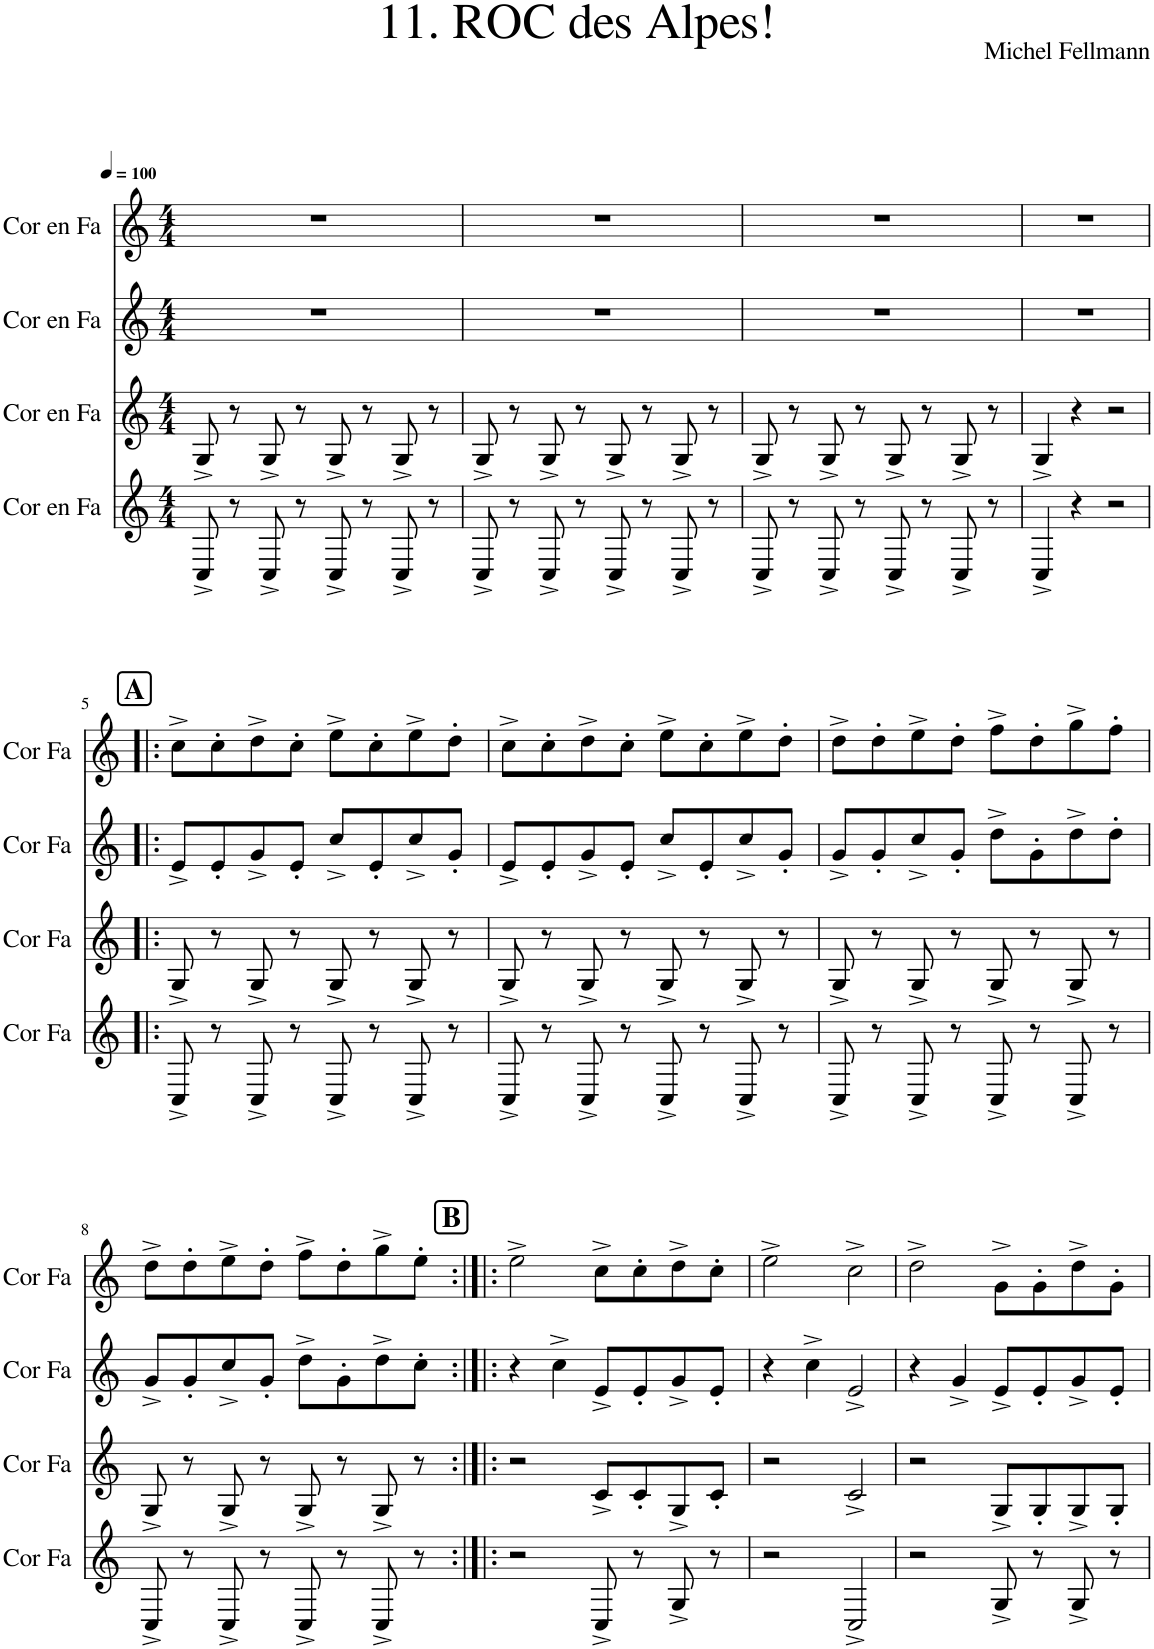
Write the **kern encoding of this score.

**kern	**kern	**kern	**kern
*part4	*part3	*part2	*part1
*staff4	*staff3	*staff2	*staff1
*I"Cor en Fa	*I"Cor en Fa	*I"Cor en Fa	*I"Cor en Fa
*I'Cor Fa	*I'Cor Fa	*I'Cor Fa	*I'Cor Fa
*clefG2	*clefG2	*clefG2	*clefG2
*Trd4c7	*Trd4c7	*Trd4c7	*Trd4c7
*k[]	*k[]	*k[]	*k[]
*M4/4	*M4/4	*M4/4	*M4/4
*MM100	*MM100	*MM100	*MM100
=1	=1	=1	=1
8C^/	8G^/	1r	1r
8r	8r	.	.
8C^/	8G^/	.	.
8r	8r	.	.
8C^/	8G^/	.	.
8r	8r	.	.
8C^/	8G^/	.	.
8r	8r	.	.
=2	=2	=2	=2
8C^/	8G^/	1r	1r
8r	8r	.	.
8C^/	8G^/	.	.
8r	8r	.	.
8C^/	8G^/	.	.
8r	8r	.	.
8C^/	8G^/	.	.
8r	8r	.	.
=3	=3	=3	=3
8C^/	8G^/	1r	1r
8r	8r	.	.
8C^/	8G^/	.	.
8r	8r	.	.
8C^/	8G^/	.	.
8r	8r	.	.
8C^/	8G^/	.	.
8r	8r	.	.
=4	=4	=4	=4
4C^/	4G^/	1r	1r
4r	4r	.	.
2r	2r	.	.
!!LO:LB:g=z
!!LO:REH:place=s1:a:B:cj:fs=14:t=A
=5!|:	=5!|:	=5!|:	=5!|:
8C^/	8G^/	8e^/L	8cc^\L
8r	8r	8e'/	8cc'\
8C^/	8G^/	8g^/	8dd^\
8r	8r	8e'/J	8cc'\J
8C^/	8G^/	8cc^/L	8ee^\L
8r	8r	8e'/	8cc'\
8C^/	8G^/	8cc^/	8ee^\
8r	8r	8g'/J	8dd'\J
=6	=6	=6	=6
8C^/	8G^/	8e^/L	8cc^\L
8r	8r	8e'/	8cc'\
8C^/	8G^/	8g^/	8dd^\
8r	8r	8e'/J	8cc'\J
8C^/	8G^/	8cc^/L	8ee^\L
8r	8r	8e'/	8cc'\
8C^/	8G^/	8cc^/	8ee^\
8r	8r	8g'/J	8dd'\J
=7	=7	=7	=7
8C^/	8G^/	8g^/L	8dd^\L
8r	8r	8g'/	8dd'\
8C^/	8G^/	8cc^/	8ee^\
8r	8r	8g'/J	8dd'\J
8C^/	8G^/	8dd^\L	8ff^\L
8r	8r	8g'\	8dd'\
8C^/	8G^/	8dd^\	8gg^\
8r	8r	8dd'\J	8ff'\J
!!LO:LB:g=z
=8	=8	=8	=8
8C^/	8G^/	8g^/L	8dd^\L
8r	8r	8g'/	8dd'\
8C^/	8G^/	8cc^/	8ee^\
8r	8r	8g'/J	8dd'\J
8C^/	8G^/	8dd^\L	8ff^\L
8r	8r	8g'\	8dd'\
8C^/	8G^/	8dd^\	8gg^\
8r	8r	8cc'\J	8ee'\J
!!LO:REH:place=s1:a:B:cj:fs=14:t=B
=9:|!|:	=9:|!|:	=9:|!|:	=9:|!|:
2r	2r	4r	2ee^\
.	.	4cc^\	.
8C^/	8c^/L	8e^/L	8cc^\L
8r	8c'/	8e'/	8cc'\
8G^/	8G^/	8g^/	8dd^\
8r	8c'/J	8e'/J	8cc'\J
=10	=10	=10	=10
2r	2r	4r	2ee^\
.	.	4cc^\	.
2C^/	2c^/	2e^/	2cc^\
=11	=11	=11	=11
2r	2r	4r	2dd^\
.	.	4g^/	.
8G^/	8G^/L	8e^/L	8g^\L
8r	8G'/	8e'/	8g'\
8G^/	8G^/	8g^/	8dd^\
8r	8G'/J	8e'/J	8g'\J
=	=	=	=
*-	*-	*-	*-
